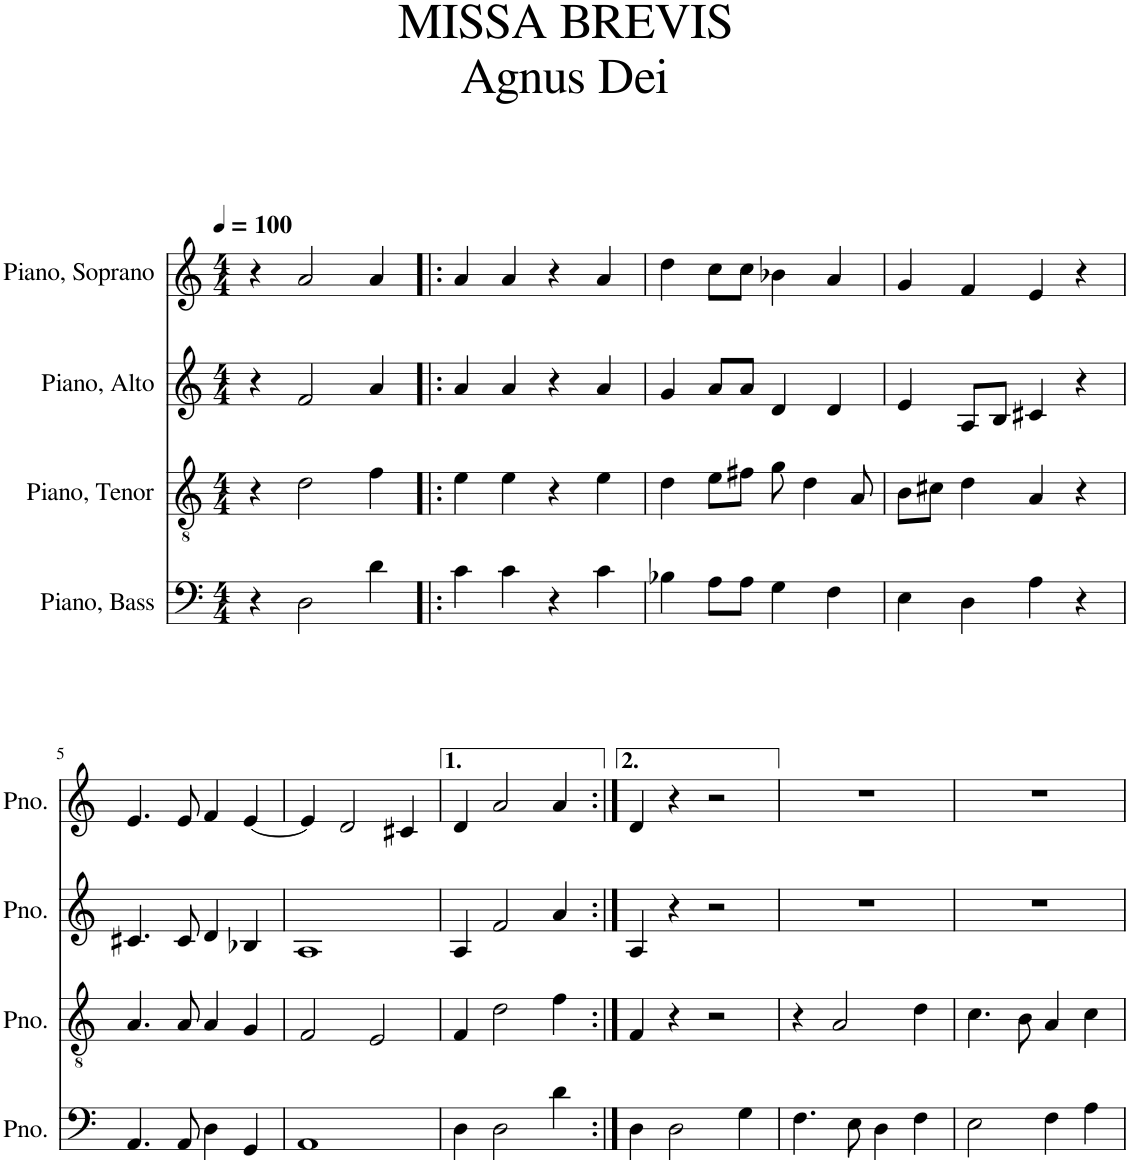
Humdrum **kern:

**kern	**kern	**kern	**kern
*part4	*part3	*part2	*part1
*staff4	*staff3	*staff2	*staff1
*I"Piano, Bass	*I"Piano, Tenor	*I"Piano, Alto	*I"Piano, Soprano
*I'Pno.	*I'Pno.	*I'Pno.	*I'Pno.
*clefF4	*clefGv2	*clefG2	*clefG2
*k[]	*k[]	*k[]	*k[]
*M4/4	*M4/4	*M4/4	*M4/4
*MM100	*MM100	*MM100	*MM100
=1	=1	=1	=1
4r	4r	4r	4r
2D\	2d\	2f/	2a/
4d\	4f\	4a/	4a/
=2!|:	=2!|:	=2!|:	=2!|:
4c\	4e\	4a/	4a/
4c\	4e\	4a/	4a/
4r	4r	4r	4r
4c\	4e\	4a/	4a/
=3	=3	=3	=3
4B-X\	4d\	4g/	4dd\
8A\L	8e\L	8a/L	8cc\L
8A\J	8f#X\J	8a/J	8cc\J
4G\	8g\	4d/	4b-X\
.	4d\	.	.
4F\	.	4d/	4a/
.	8A/	.	.
=4	=4	=4	=4
4E\	8B\L	4e/	4g/
.	8c#X\J	.	.
4D\	4d\	8A/L	4f/
.	.	8B/J	.
4A\	4A/	4c#X/	4e/
4r	4r	4r	4r
!!LO:LB:g=z
=5	=5	=5	=5
4.AA/	4.A/	4.c#X/	4.e/
8AA/	8A/	8c#/	8e/
4D\	4A/	4d/	4f/
4GG/	4G/	4B-X/	[4e/
=6	=6	=6	=6
1AA	2F/	1A	4e/]
.	.	.	2d/
.	2E/	.	.
.	.	.	4c#X/
=7	=7	=7	=7
4D\	4F/	4A/	4d/
2D\	2d\	2f/	2a/
4d\	4f\	4a/	4a/
=8:|!	=8:|!	=8:|!	=8:|!
4D\	4F/	4A/	4d/
2D\	4r	4r	4r
.	2r	2r	2r
4G\	.	.	.
=9	=9	=9	=9
4.F\	4r	1r	1r
.	2A/	.	.
8E\	.	.	.
4D\	.	.	.
4F\	4d\	.	.
=10	=10	=10	=10
2E\	4.c\	1r	1r
.	8B\	.	.
4F\	4A/	.	.
4A\	4c\	.	.
=	=	=	=
*-	*-	*-	*-
